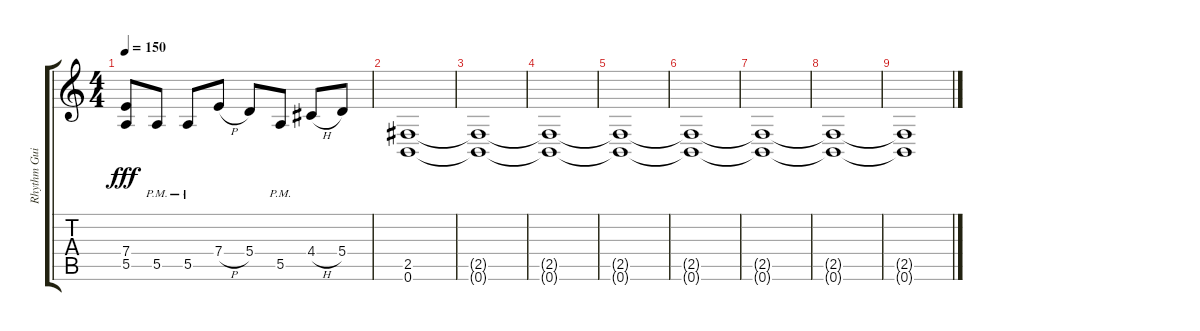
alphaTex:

\track ("Rhythm Guitar" "Rhythm Gui") {instrument distortionguitar}
\staff {score tabs}
\tuning (B3 Gb3 D3 A2 E2 B1) {hide}
\ts (4 4)
\tempo 150
\clef g2
\ks c
(7.4 5.5).8{dy fff} 5.5{pm}.8 5.5{pm}.8 7.4{h}.8 5.4.8 5.5{pm}.8 4.4{h}.8 5.4.8 |
(2.5 0.6).1 |
(2.5{t} 0.6{t}).1 |
(2.5{t} 0.6{t}).1 |
(2.5{t} 0.6{t}).1 |
(2.5{t} 0.6{t}).1 |
(2.5{t} 0.6{t}).1 |
(2.5{t} 0.6{t}).1 |
(2.5{t} 0.6{t}).1
